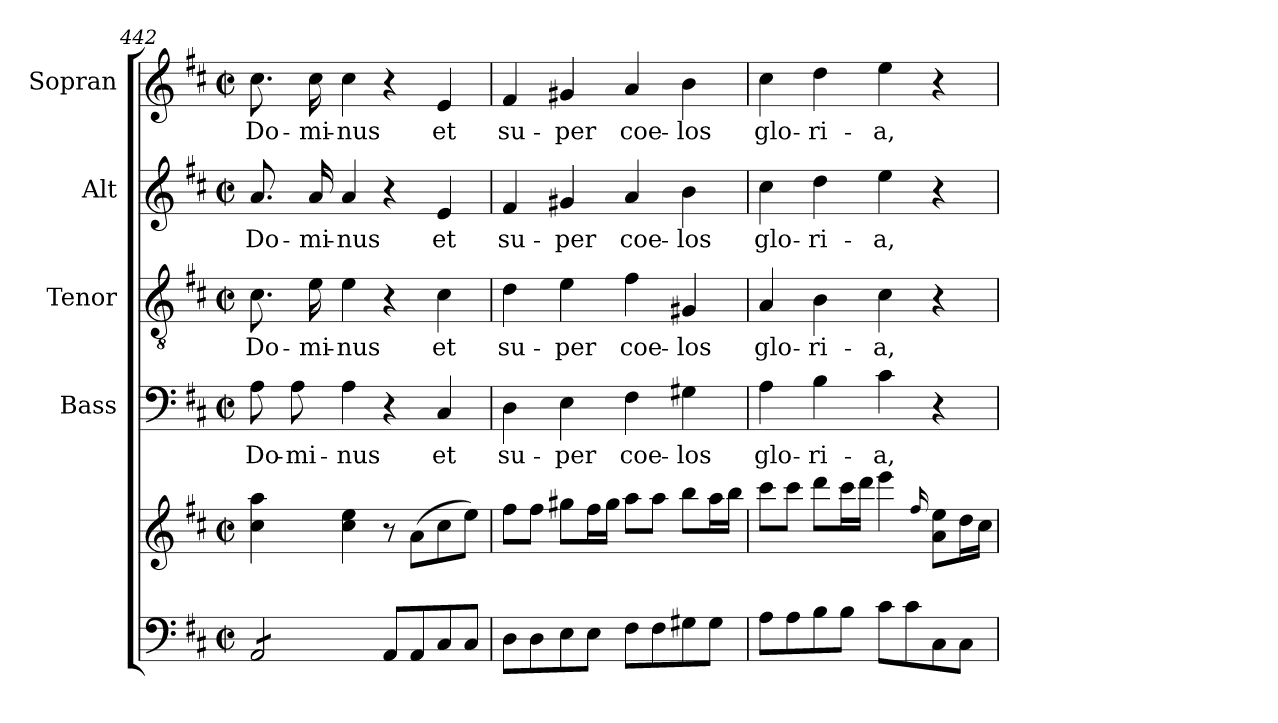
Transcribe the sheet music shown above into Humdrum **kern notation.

**kern	**kern	**kern	**text	**kern	**text	**kern	**text	**kern	**text
*part5	*part5	*part4	*part4	*part3	*part3	*part2	*part2	*part1	*part1
*staff6	*staff5	*staff4	*staff4	*staff3	*staff3	*staff2	*staff2	*staff1	*staff1
*	*	*I"Bass	*	*I"Tenor	*	*I"Alt	*	*I"Sopran	*
*	*	*I'B.	*	*I'T.	*	*I'A.	*	*I'S.	*
!!LO:PB:g=z
*clefF4	*clefG2	*clefF4	*	*clefGv2	*	*clefG2	*	*clefG2	*
*k[f#c#]	*k[f#c#]	*k[f#c#]	*	*k[f#c#]	*	*k[f#c#]	*	*k[f#c#]	*
*D:	*D:	*D:	*	*D:	*	*D:	*	*D:	*
*M2/2	*M2/2	*M2/2	*	*M2/2	*	*M2/2	*	*M2/2	*
*met(c|)	*met(c|)	*met(c|)	*	*met(c|)	*	*met(c|)	*	*met(c|)	*
=442	=442	=442	=442	=442	=442	=442	=442	=442	=442
!	!	!	!LO:LY:b	!	!LO:LY:b	!	!LO:LY:b	!	!LO:LY:b
*tremolo	*	*	*	*	*	*	*	*	*
8AA/L	4cc#\ 4aa\	8A\	Do-	8.c#\	Do-	8.a/	Do-	8.cc#\	Do-
!	!	!	!LO:LY:b	!	!	!	!	!	!
8AA/	.	8A\	-mi-	.	.	.	.	.	.
!	!	!	!	!	!LO:LY:b	!	!LO:LY:b	!	!LO:LY:b
.	.	.	.	16e\	-mi-	16a/	-mi-	16cc#\	-mi-
!	!	!	!LO:LY:b	!	!LO:LY:b	!	!LO:LY:b	!	!LO:LY:b
8AA/	4cc#\ 4ee\	4A\	-nus	4e\	-nus	4a/	-nus	4cc#\	-nus
8AA/J	.	.	.	.	.	.	.	.	.
*Xtremolo	*	*	*	*	*	*	*	*	*
8AA/L	8r	4r	.	4r	.	4r	.	4r	.
8AA/	(>8a\L	.	.	.	.	.	.	.	.
!	!	!	!LO:LY:b	!	!LO:LY:b	!	!LO:LY:b	!	!LO:LY:b
8C#/	8cc#\	4C#/	et	4c#\	et	4e/	et	4e/	et
8C#/J	8ee\J)	.	.	.	.	.	.	.	.
=443	=443	=443	=443	=443	=443	=443	=443	=443	=443
!	!	!	!LO:LY:b	!	!LO:LY:b	!	!LO:LY:b	!	!LO:LY:b
8D\L	8ff#\L	4D\	su-	4d\	su-	4f#/	su-	4f#/	su-
8D\	8ff#\J	.	.	.	.	.	.	.	.
!	!	!	!LO:LY:b	!	!LO:LY:b	!	!LO:LY:b	!	!LO:LY:b
8E\	8gg#X\L	4E\	-per	4e\	-per	4g#X/	-per	4g#X/	-per
8E\J	16ff#\L	.	.	.	.	.	.	.	.
.	16gg#\JJ	.	.	.	.	.	.	.	.
!	!	!	!LO:LY:b	!	!LO:LY:b	!	!LO:LY:b	!	!LO:LY:b
8F#\L	8aa\L	4F#\	coe-	4f#\	coe-	4a/	coe-	4a/	coe-
8F#\	8aa\J	.	.	.	.	.	.	.	.
!	!	!	!LO:LY:b	!	!LO:LY:b	!	!LO:LY:b	!	!LO:LY:b
8G#X\	8bb\L	4G#X\	-los	4G#X/	-los	4b\	-los	4b\	-los
8G#\J	16aa\L	.	.	.	.	.	.	.	.
.	16bb\JJ	.	.	.	.	.	.	.	.
=444	=444	=444	=444	=444	=444	=444	=444	=444	=444
!	!	!	!LO:LY:b	!	!LO:LY:b	!	!LO:LY:b	!	!LO:LY:b
8A\L	8ccc#\L	4A\	glo-	4A/	glo-	4cc#\	glo-	4cc#\	glo-
8A\	8ccc#\J	.	.	.	.	.	.	.	.
!	!	!	!LO:LY:b	!	!LO:LY:b	!	!LO:LY:b	!	!LO:LY:b
8B\	8ddd\L	4B\	-ri-	4B\	-ri-	4dd\	-ri-	4dd\	-ri-
8B\J	16ccc#\L	.	.	.	.	.	.	.	.
.	16ddd\JJ	.	.	.	.	.	.	.	.
!	!	!	!LO:LY:b	!	!LO:LY:b	!	!LO:LY:b	!	!LO:LY:b
8c#\L	4eee\	4c#\	-a,	4c#\	-a,	4ee\	-a,	4ee\	-a,
8c#\	.	.	.	.	.	.	.	.	.
.	16qqff#/	.	.	.	.	.	.	.	.
8C#\	8a\ 8ee\L	4r	.	4r	.	4r	.	4r	.
8C#\J	16dd\L	.	.	.	.	.	.	.	.
.	16cc#\JJ	.	.	.	.	.	.	.	.
=	=	=	=	=	=	=	=	=	=
*-	*-	*-	*-	*-	*-	*-	*-	*-	*-
